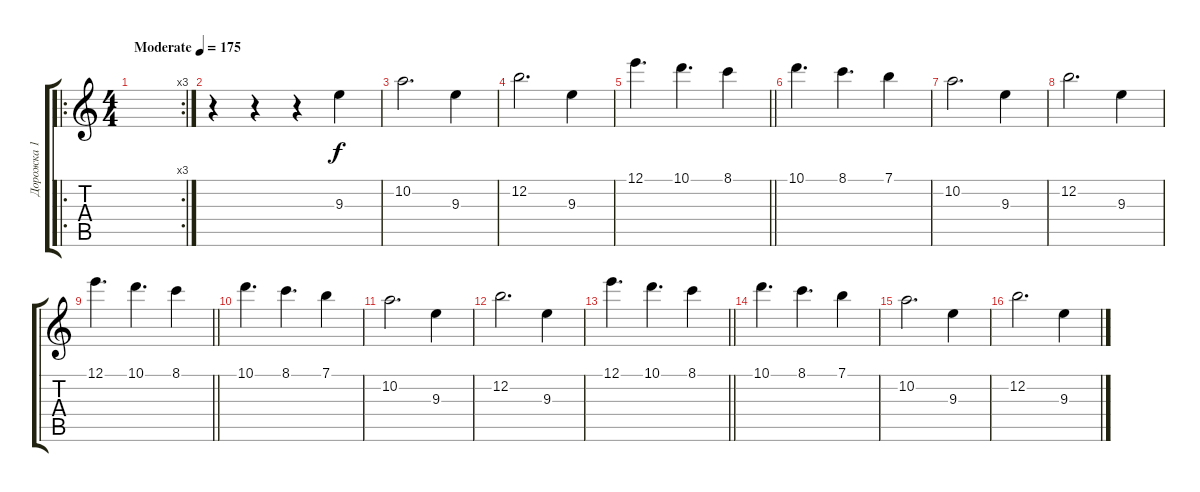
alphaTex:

\track ("Дорожка 1" "Дорожка 1") {instrument overdrivenguitar}
\staff {score tabs}
\tuning (E4 B3 G3 D3 A2 E2) {hide}
\ro
\rc 3
\ts (4 4)
\tempo (175 "Moderate")
\clef g2
\ks c
|
r.4 r.4 r.4 9.3.4 |
10.2.2{d} 9.3.4 |
12.2.2{d} 9.3.4 |
\barLineRight lightlight
12.1.4{d} 10.1.4{d} 8.1.4 |
10.1.4{d} 8.1.4{d} 7.1.4 |
10.2.2{d} 9.3.4 |
12.2.2{d} 9.3.4 |
\barLineRight lightlight
12.1.4{d} 10.1.4{d} 8.1.4 |
10.1.4{d} 8.1.4{d} 7.1.4 |
10.2.2{d} 9.3.4 |
12.2.2{d} 9.3.4 |
\barLineRight lightlight
12.1.4{d} 10.1.4{d} 8.1.4 |
10.1.4{d} 8.1.4{d} 7.1.4 |
10.2.2{d} 9.3.4 |
12.2.2{d} 9.3.4
